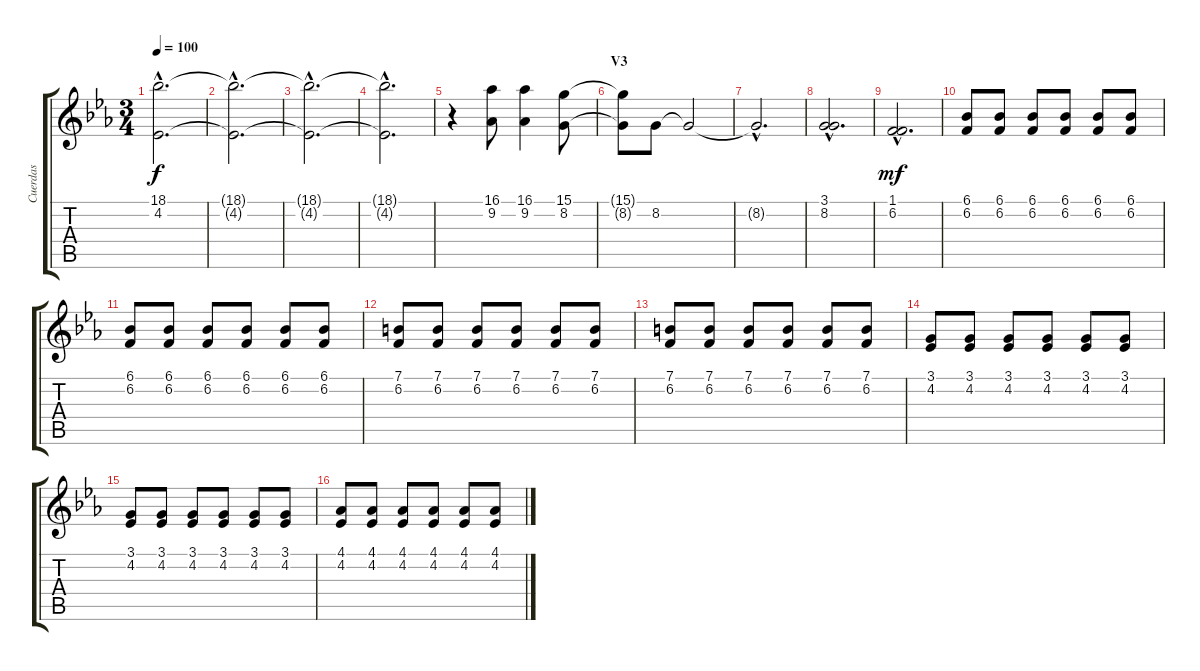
\track ("Cuerdas" "Cuerdas") {instrument stringensemble1}
\staff {score tabs}
\tuning (E4 B3 G3 D3 A2 E2) {hide}
\ts (3 4)
\tempo 100
\clef g2
\ks eb
(18.1{hac t} 4.2{hac t}).2{d dy f} |
(18.1{hac t} 4.2{hac t}).2{d} |
(18.1{hac t} 4.2{hac t}).2{d} |
(18.1{hac t} 4.2{hac t}).2{d} |
r.4 (16.1 9.2).8 (16.1 9.2).4 (15.1 8.2).8 |
\section ("" "V3")
(15.1{t} 8.2{t}).8 8.2.8 8.2{t}.2 |
8.2{hac t}.2{d} |
(3.1{hac} 8.2{hac}).2{d} |
(1.1{hac} 6.2{hac}).2{d dy mf} |
(6.1 6.2).8 (6.1 6.2).8 (6.1 6.2).8 (6.1 6.2).8 (6.1 6.2).8 (6.1 6.2).8 |
(6.1 6.2).8 (6.1 6.2).8 (6.1 6.2).8 (6.1 6.2).8 (6.1 6.2).8 (6.1 6.2).8 |
(7.1 6.2).8 (7.1 6.2).8 (7.1 6.2).8 (7.1 6.2).8 (7.1 6.2).8 (7.1 6.2).8 |
(7.1 6.2).8 (7.1 6.2).8 (7.1 6.2).8 (7.1 6.2).8 (7.1 6.2).8 (7.1 6.2).8 |
(3.1 4.2).8 (3.1 4.2).8 (3.1 4.2).8 (3.1 4.2).8 (3.1 4.2).8 (3.1 4.2).8 |
(3.1 4.2).8 (3.1 4.2).8 (3.1 4.2).8 (3.1 4.2).8 (3.1 4.2).8 (3.1 4.2).8 |
(4.1 4.2).8 (4.1 4.2).8 (4.1 4.2).8 (4.1 4.2).8 (4.1 4.2).8 (4.1 4.2).8
